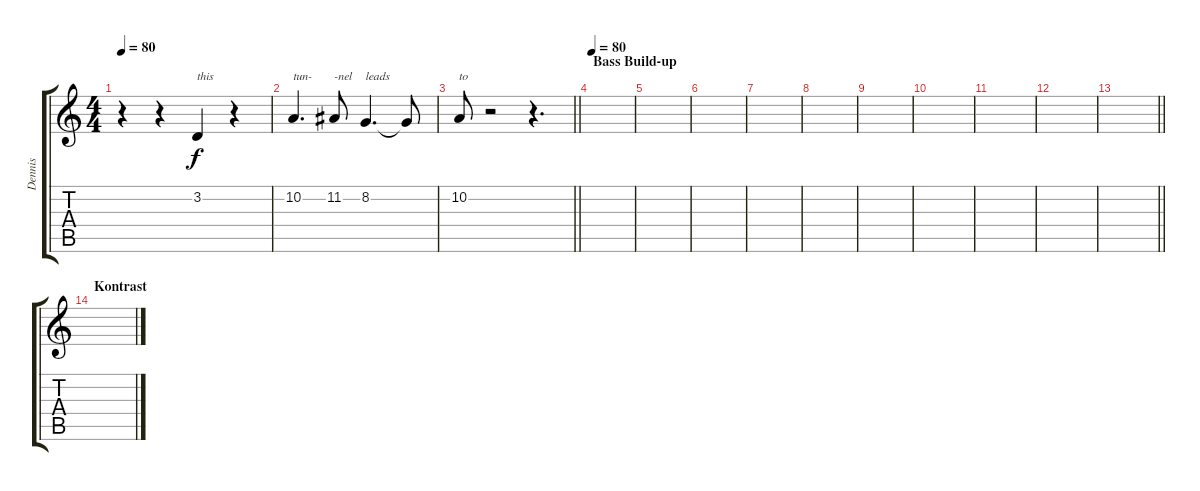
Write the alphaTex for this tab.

\track ("Dennis" "Dennis") {instrument tenorsax}
\staff {score tabs}
\tuning (E4 B3 G3 D3 A2 E2) {hide}
\ts (4 4)
\tempo 80
\clef g2
\ks c
r.4{dy f} r.4 3.2.4{txt "this"} r.4 |
10.2.4{d txt "tun-"} 11.2.8{txt "-nel"} 8.2.4{d txt "leads"} 8.2{t}.8 |
\barLineRight lightlight
10.2.8{txt "to"} r.2 r.4{d} |
\section ("" "Bass Build-up")
\tempo 80
|
|
|
|
|
|
|
|
|
\barLineRight lightlight
|
\section ("" "Kontrast")
